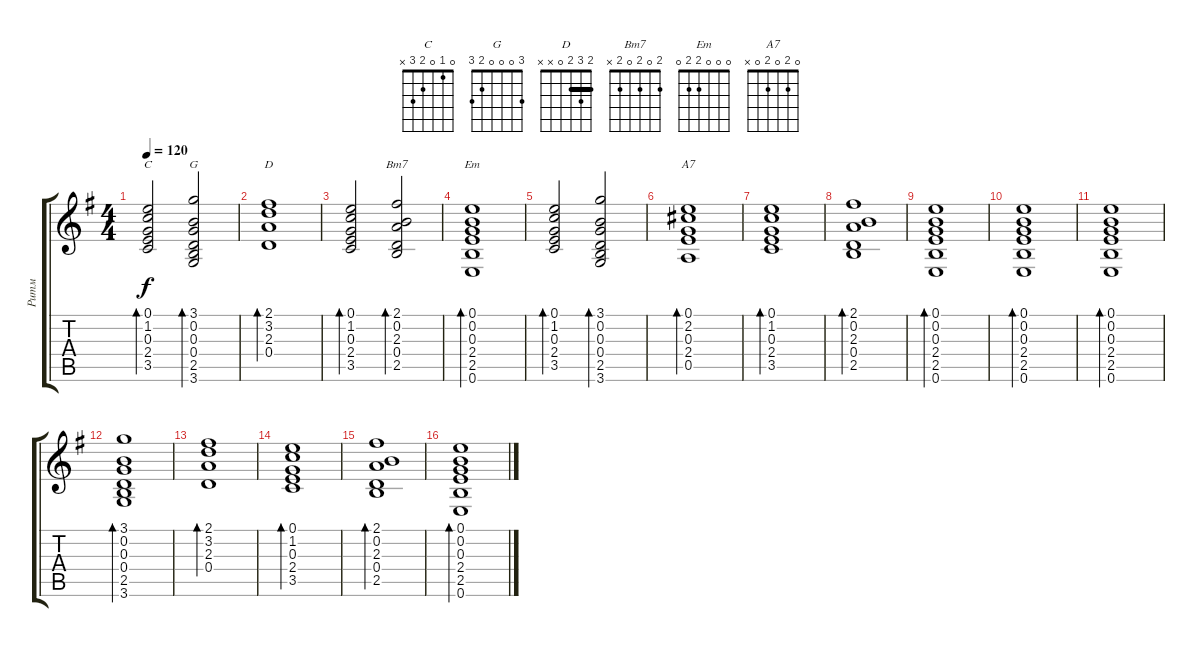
\track ("Ритм" "Ритм") {instrument acousticguitarsteel}
\staff {score tabs}
\tuning (E4 B3 G3 D3 A2 E2) {hide}
\chord ("C" 0 1 0 2 3 x)
\chord ("G" 3 0 0 0 2 3)
\chord ("D" 2 3 2 0 x x) {barre 2}
\chord ("Bm7" 2 0 2 0 2 x)
\chord ("Em" 0 0 0 2 2 0)
\chord ("A7" 0 2 0 2 0 x)
\ts (4 4)
\tempo 120
\clef g2
\ks g
(0.1 1.2 0.3 2.4 3.5).2{bd 120 ch "C" dy f} (3.1 0.2 0.3 0.4 2.5 3.6).2{bd 120 ch "G"} |
(2.1 3.2 2.3 0.4).1{bd 120 ch "D"} |
(0.1 1.2 0.3 2.4 3.5).2{bd 120} (2.1 0.2 2.3 0.4 2.5).2{bd 120 ch "Bm7"} |
(0.1 0.2 0.3 2.4 2.5 0.6).1{bd 120 ch "Em"} |
(0.1 1.2 0.3 2.4 3.5).2{bd 120} (3.1 0.2 0.3 0.4 2.5 3.6).2{bd 120} |
(0.1 2.2 0.3 2.4 0.5).1{bd 120 ch "A7"} |
(0.1 1.2 0.3 2.4 3.5).1{bd 120} |
(2.1 0.2 2.3 0.4 2.5).1{bd 120} |
(0.1 0.2 0.3 2.4 2.5 0.6).1{bd 120} |
(0.1 0.2 0.3 2.4 2.5 0.6).1{bd 120} |
(0.1 0.2 0.3 2.4 2.5 0.6).1{bd 120} |
(3.1 0.2 0.3 0.4 2.5 3.6).1{bd 120} |
(2.1 3.2 2.3 0.4).1{bd 120} |
(0.1 1.2 0.3 2.4 3.5).1{bd 120} |
(2.1 0.2 2.3 0.4 2.5).1{bd 120} |
(0.1 0.2 0.3 2.4 2.5 0.6).1{bd 120}
